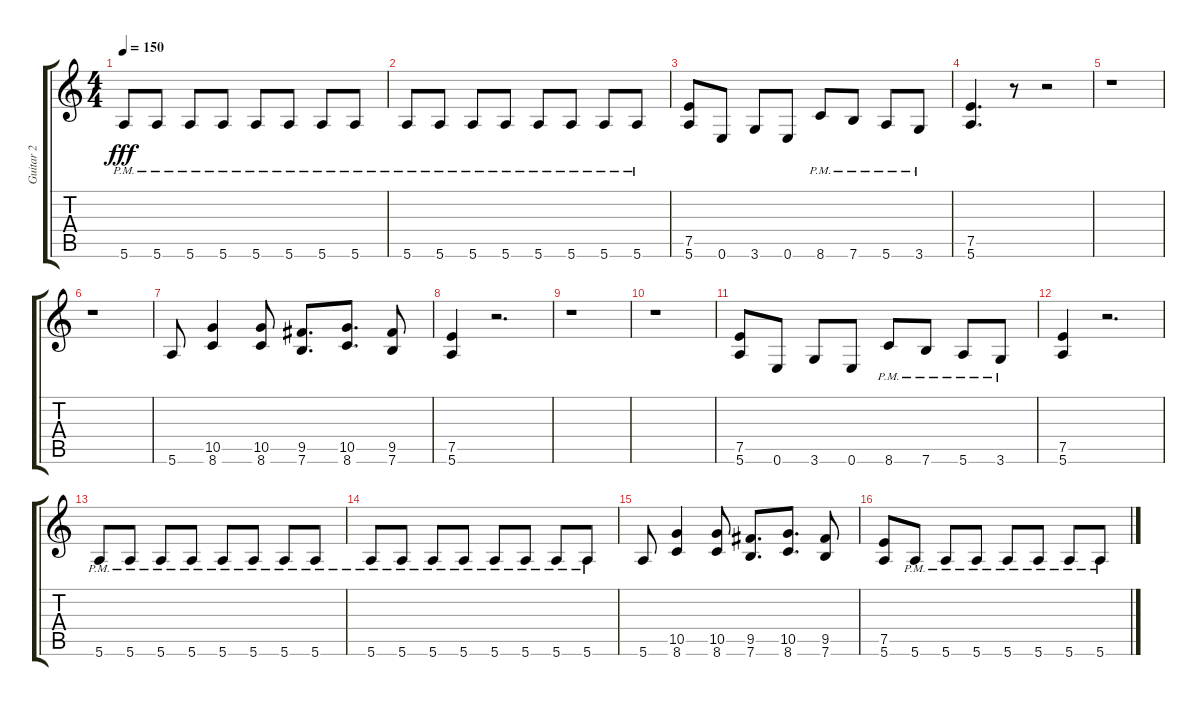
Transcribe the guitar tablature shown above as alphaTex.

\track ("Guitar 2" "Guitar 2") {instrument distortionguitar}
\staff {score tabs}
\tuning (E4 B3 G3 D3 A2 E2) {hide}
\ts (4 4)
\tempo 150
\clef g2
\ks c
5.6{pm}.8{dy fff} 5.6{pm}.8 5.6{pm}.8 5.6{pm}.8 5.6{pm}.8 5.6{pm}.8 5.6{pm}.8 5.6{pm}.8 |
5.6{pm}.8 5.6{pm}.8 5.6{pm}.8 5.6{pm}.8 5.6{pm}.8 5.6{pm}.8 5.6{pm}.8 5.6{pm}.8 |
(7.5 5.6).8 0.6.8 3.6.8 0.6.8 8.6{pm}.8 7.6{pm}.8 5.6{pm}.8 3.6{pm}.8 |
(7.5 5.6).4{d} r.8 r.2 |
r.1 |
r.1 |
5.6.8 (10.5 8.6).4 (10.5 8.6).8 (9.5 7.6).8{d} (10.5 8.6).8{d} (9.5 7.6).8 |
(7.5 5.6).4 r.2{d} |
r.1 |
r.1 |
(7.5 5.6).8 0.6.8 3.6.8 0.6.8 8.6{pm}.8 7.6{pm}.8 5.6{pm}.8 3.6{pm}.8 |
(7.5 5.6).4 r.2{d} |
5.6{pm}.8 5.6{pm}.8 5.6{pm}.8 5.6{pm}.8 5.6{pm}.8 5.6{pm}.8 5.6{pm}.8 5.6{pm}.8 |
5.6{pm}.8 5.6{pm}.8 5.6{pm}.8 5.6{pm}.8 5.6{pm}.8 5.6{pm}.8 5.6{pm}.8 5.6{pm}.8 |
5.6.8 (10.5 8.6).4 (10.5 8.6).8 (9.5 7.6).8{d} (10.5 8.6).8{d} (9.5 7.6).8 |
(7.5 5.6).8 5.6{pm}.8 5.6{pm}.8 5.6{pm}.8 5.6{pm}.8 5.6{pm}.8 5.6{pm}.8 5.6{pm}.8
